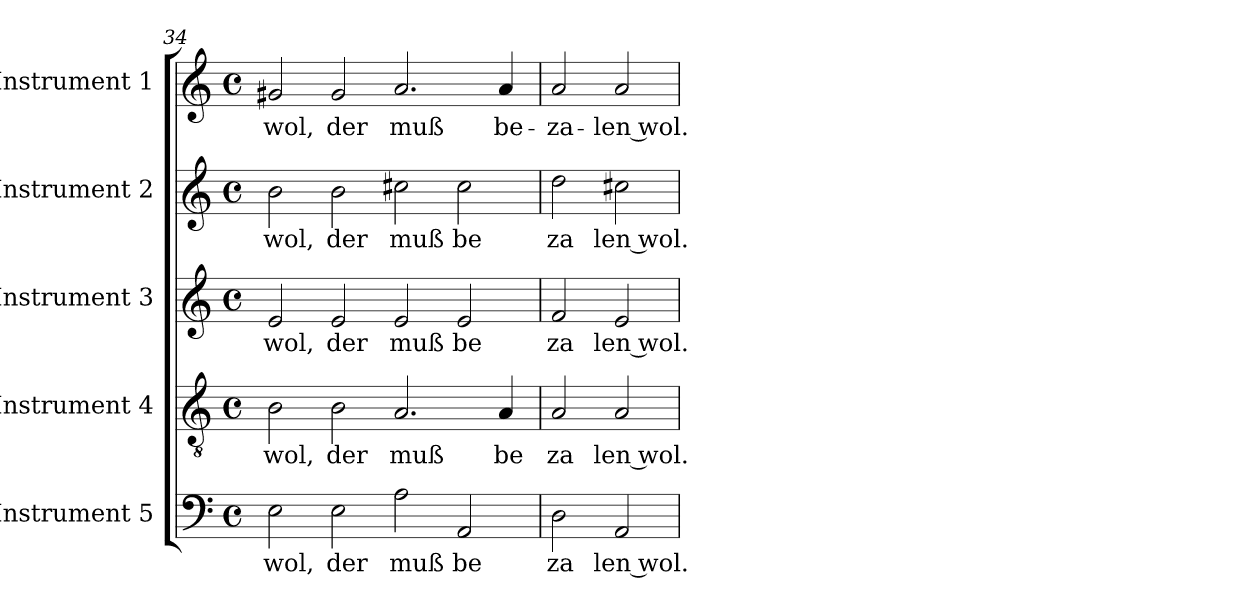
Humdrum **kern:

**kern	**text	**kern	**text	**kern	**text	**kern	**text	**kern	**text
*part5	*part5	*part4	*part4	*part3	*part3	*part2	*part2	*part1	*part1
*staff5	*staff5	*staff4	*staff4	*staff3	*staff3	*staff2	*staff2	*staff1	*staff1
*I"Instrument 5	*	*I"Instrument 4	*	*I"Instrument 3	*	*I"Instrument 2	*	*I"Instrument 1	*
!!LO:LB:g=z
*clefF4	*	*clefGv2	*	*clefG2	*	*clefG2	*	*clefG2	*
*M4/4	*	*M4/4	*	*M4/4	*	*M4/4	*	*M4/4	*
*met(c)	*	*met(c)	*	*met(c)	*	*met(c)	*	*met(c)	*
=34	=34	=34	=34	=34	=34	=34	=34	=34	=34
!	!LO:LY:b:cj	!	!LO:LY:b:cj	!	!LO:LY:b:cj	!	!LO:LY:b:cj	!	!LO:LY:b:cj
2E\	wol,	2B\	wol,	2e/	wol,	2b\	wol,	2g#X/	wol,
!	!LO:LY:b:cj	!	!LO:LY:b:cj	!	!LO:LY:b:cj	!	!LO:LY:b:cj	!	!LO:LY:b:cj
2E\	der	2B\	der	2e/	der	2b\	der	2g#/	der
!	!LO:LY:b:cj	!	!LO:LY:b:cj	!	!LO:LY:b:cj	!	!LO:LY:b:cj	!	!LO:LY:b:cj
2A\	muß	2.A/	muß	2e/	muß	2cc#X\	muß	2.a/	muß
!	!LO:LY:b:cj	!	!	!	!LO:LY:b:cj	!	!LO:LY:b:cj	!	!
2AA/	be	.	.	2e/	be	2cc#\	be	.	.
!	!	!	!LO:LY:b:cj	!	!	!	!	!	!LO:LY:b:cj
.	.	4A/	be	.	.	.	.	4a/	be-
=35	=35	=35	=35	=35	=35	=35	=35	=35	=35
!	!LO:LY:b:cj	!	!LO:LY:b:cj	!	!LO:LY:b:cj	!	!LO:LY:b:cj	!	!LO:LY:b:cj
2D\	za	2A/	za	2f/	za	2dd\	za	2a/	-za-
!	!LO:LY:b:cj	!	!LO:LY:b:cj	!	!LO:LY:b:cj	!	!LO:LY:b:cj	!	!LO:LY:b:cj
2AA/	len wol.	2A/	len wol.	2e/	len wol.	2cc#\	len wol.	2a/	-len wol.
=	=	=	=	=	=	=	=	=	=
*-	*-	*-	*-	*-	*-	*-	*-	*-	*-
